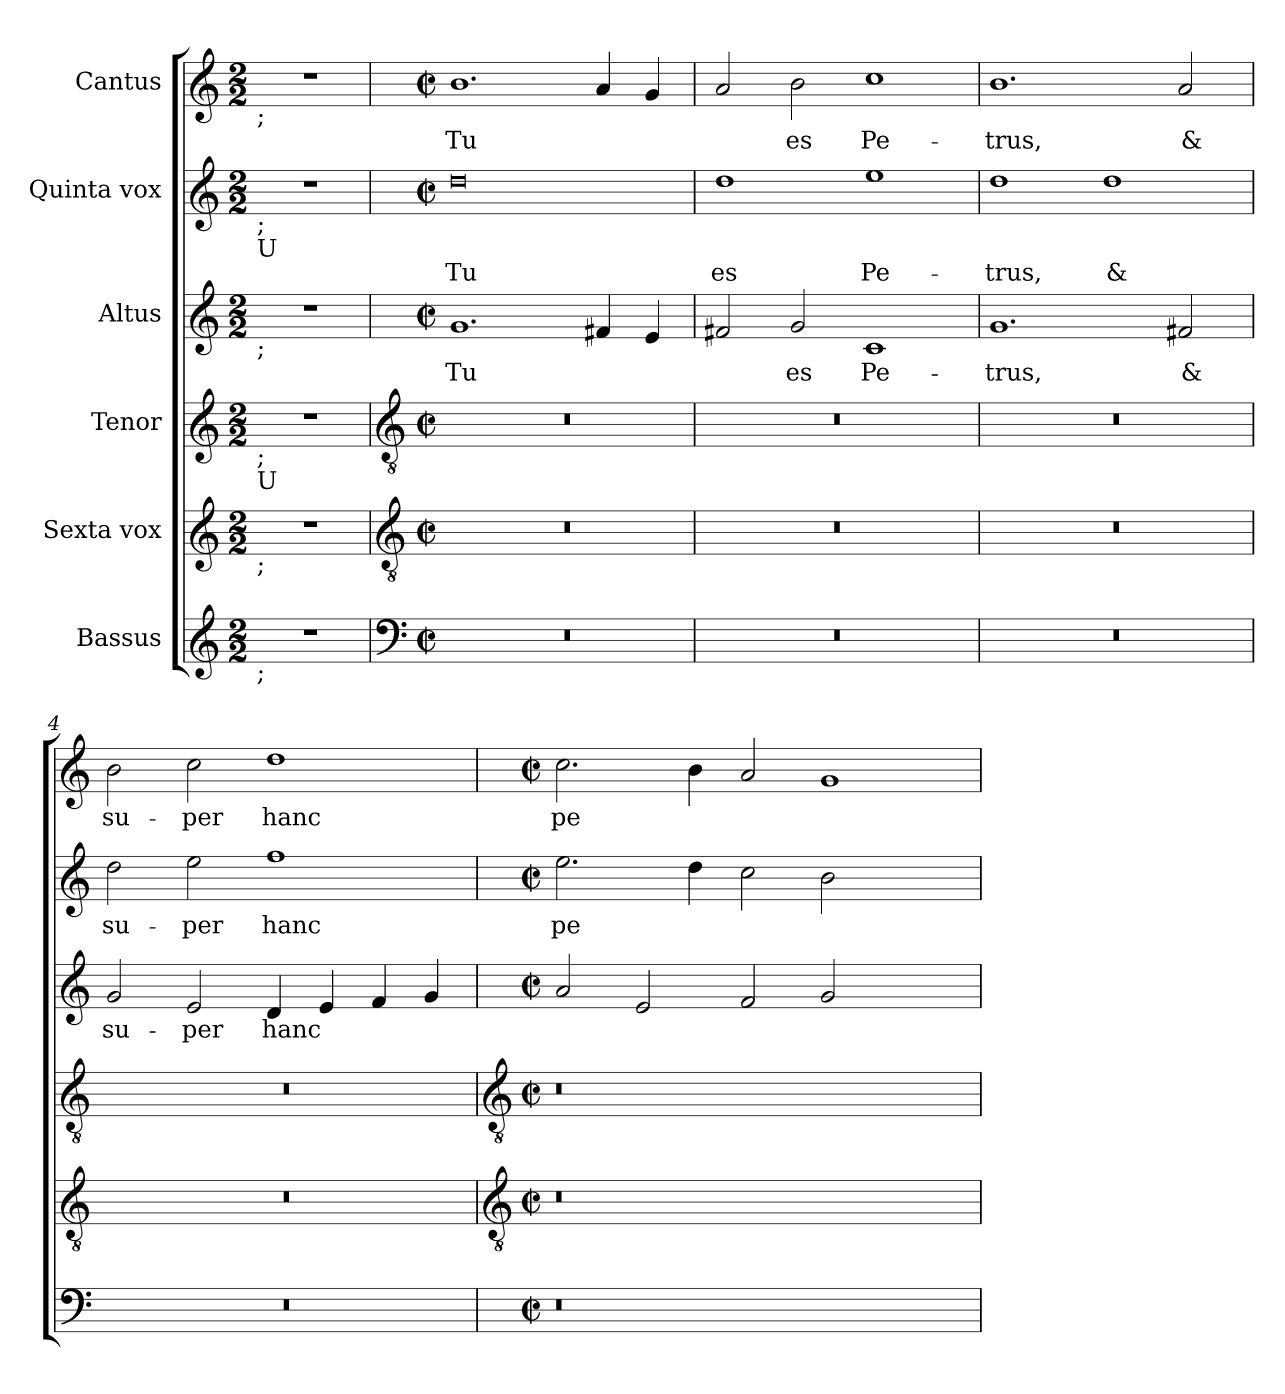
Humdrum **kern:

**kern	**kern	**kern	**kern	**text	**kern	**text	**kern	**text
*part6	*part5	*part4	*part3	*part3	*part2	*part2	*part1	*part1
*staff6	*staff5	*staff4	*staff3	*staff3	*staff2	*staff2	*staff1	*staff1
*I"Bassus	*I"Sexta vox	*I"Tenor	*I"Altus	*	*I"Quinta vox	*	*I"Cantus	*
*clefG2	*clefG2	*clefG2	*clefG2	*	*clefG2	*	*clefG2	*
*k[]	*k[]	*k[]	*k[]	*	*k[]	*	*k[]	*
*C:	*C:	*C:	*C:	*	*C:	*	*C:	*
*M2/2	*M2/2	*M2/2	*M2/2	*	*M2/2	*	*M2/2	*
=	=	=	=	=	=	=	=	=
!	!	!	!	!	!	!	!LO:TX:b:t=;	!
!	!	!	!	!	!LO:TX:b:t=;	!	!	!
!	!	!	!	!	!LO:TX:b:t=U	!	!	!
!	!	!	!LO:TX:b:t=;	!	!	!	!	!
!	!	!LO:TX:b:t=;	!	!	!	!	!	!
!	!	!LO:TX:b:t=U	!	!	!	!	!	!
!	!LO:TX:b:t=;	!	!	!	!	!	!	!
!LO:TX:b:t=;	!	!	!	!	!	!	!	!
1r	1r	1r	1r	.	1r	.	1r	.
!!LO:LB:g=z
=1	=1	=1	=1	=1	=1	=1	=1	=1
*clefF4	*clefGv2	*clefGv2	*	*	*	*	*	*
*M4/2	*M4/2	*M4/2	*M4/2	*	*M4/2	*	*M4/2	*
*met(c|)	*met(c|)	*met(c|)	*met(c|)	*	*met(c|)	*	*met(c|)	*
!	!	!	!	!LO:LY:b	!	!LO:LY:b	!	!LO:LY:b
0r	0r	0r	1.g	Tu	0dd	Tu	1.b	Tu
.	.	.	4f#X	.	.	.	4a	.
.	.	.	4e	.	.	.	4g	.
=2	=2	=2	=2	=2	=2	=2	=2	=2
!	!	!	!	!	!	!LO:LY:b	!	!
0r	0r	0r	2f#X	.	1dd	es	2a	.
!	!	!	!	!LO:LY:b	!	!	!	!LO:LY:b
.	.	.	2g	es	.	.	2b	es
!	!	!	!	!LO:LY:b	!	!LO:LY:b	!	!LO:LY:b
.	.	.	1c	Pe-	1ee	Pe-	1cc	Pe-
=3	=3	=3	=3	=3	=3	=3	=3	=3
!	!	!	!	!LO:LY:b	!	!LO:LY:b	!	!LO:LY:b
0r	0r	0r	1.g	-trus,	1dd	-trus,	1.b	-trus,
!	!	!	!	!	!	!LO:LY:b	!	!
.	.	.	.	.	1dd	&	.	.
!	!	!	!	!LO:LY:b	!	!	!	!LO:LY:b
.	.	.	2f#X	&	.	.	2a	&
=4	=4	=4	=4	=4	=4	=4	=4	=4
!	!	!	!	!LO:LY:b	!	!LO:LY:b	!	!LO:LY:b
0r	0r	0r	2g	su-	2dd	su-	2b	su-
!	!	!	!	!LO:LY:b	!	!LO:LY:b	!	!LO:LY:b
.	.	.	2e	-per	2ee	-per	2cc	-per
!	!	!	!	!LO:LY:b	!	!LO:LY:b	!	!LO:LY:b
.	.	.	4d	hanc	1ff	hanc	1dd	hanc
.	.	.	4e	.	.	.	.	.
.	.	.	4f	.	.	.	.	.
.	.	.	4g	.	.	.	.	.
!!LO:LB:g=z
=5	=5	=5	=5	=5	=5	=5	=5	=5
*	*clefGv2	*clefGv2	*	*	*	*	*	*
*M4/2	*M4/2	*M4/2	*M4/2	*	*M4/2	*	*M4/2	*
*met(c|)	*met(c|)	*met(c|)	*met(c|)	*	*met(c|)	*	*met(c|)	*
!	!	!	!	!	!	!LO:LY:b	!	!LO:LY:b
0r	0r	0r	2a	.	2.ee	pe	2.cc	pe
.	.	.	2e	.	.	.	.	.
.	.	.	.	.	4dd	.	4b	.
.	.	.	2f	.	2cc	.	2a	.
.	.	.	2g	.	2b	.	1g	.
2ryy	2ryy	2ryy	2ryy	.	2ryy	.	.	.
=	=	=	=	=	=	=	=	=
*-	*-	*-	*-	*-	*-	*-	*-	*-
